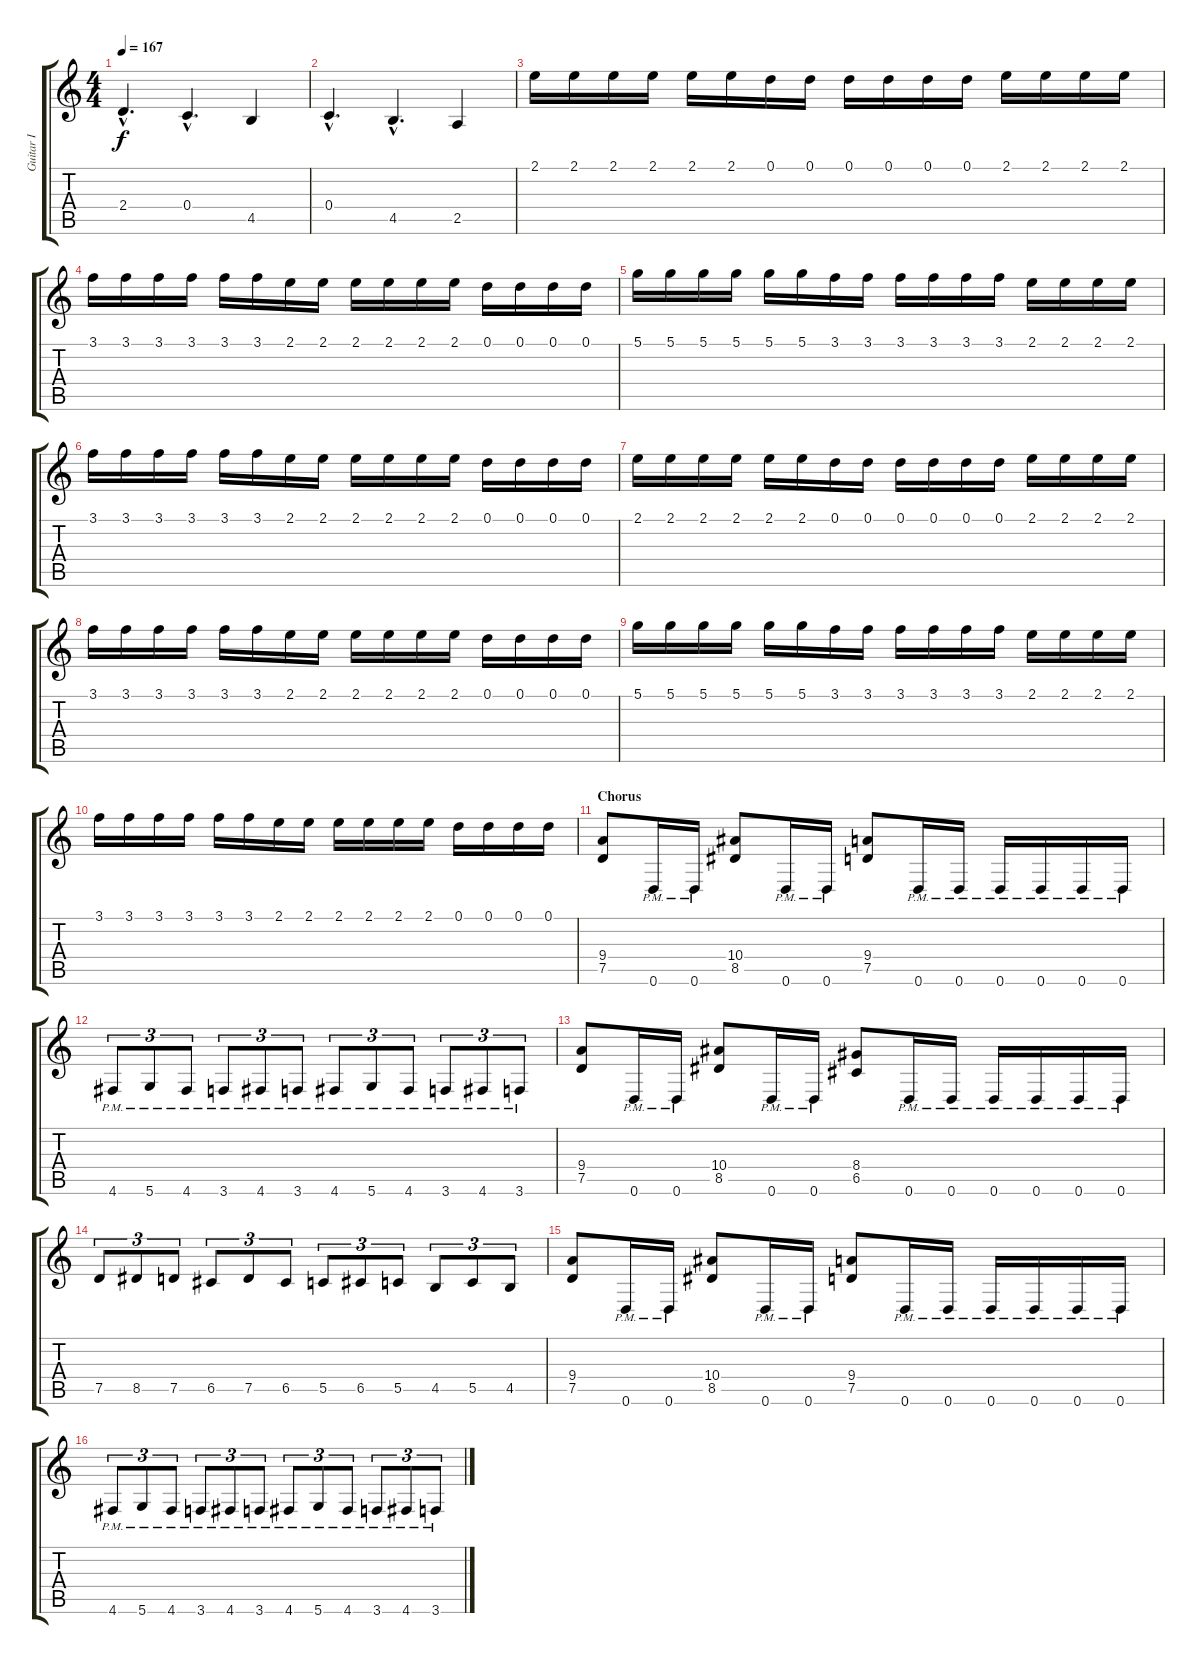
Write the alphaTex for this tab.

\track ("Guitar I" "Guitar I") {instrument distortionguitar}
\staff {score tabs}
\tuning (D4 A3 F3 C3 G2 D2) {hide}
\ts (4 4)
\tempo 167
\clef g2
\ks c
2.4{hac}.4{d dy f} 0.4{hac}.4{d} 4.5.4 |
0.4{hac}.4{d} 4.5{hac}.4{d} 2.5.4 |
2.1.16 2.1.16 2.1.16 2.1.16 2.1.16 2.1.16 0.1.16 0.1.16 0.1.16 0.1.16 0.1.16 0.1.16 2.1.16 2.1.16 2.1.16 2.1.16 |
3.1.16 3.1.16 3.1.16 3.1.16 3.1.16 3.1.16 2.1.16 2.1.16 2.1.16 2.1.16 2.1.16 2.1.16 0.1.16 0.1.16 0.1.16 0.1.16 |
5.1.16 5.1.16 5.1.16 5.1.16 5.1.16 5.1.16 3.1.16 3.1.16 3.1.16 3.1.16 3.1.16 3.1.16 2.1.16 2.1.16 2.1.16 2.1.16 |
3.1.16 3.1.16 3.1.16 3.1.16 3.1.16 3.1.16 2.1.16 2.1.16 2.1.16 2.1.16 2.1.16 2.1.16 0.1.16 0.1.16 0.1.16 0.1.16 |
2.1.16 2.1.16 2.1.16 2.1.16 2.1.16 2.1.16 0.1.16 0.1.16 0.1.16 0.1.16 0.1.16 0.1.16 2.1.16 2.1.16 2.1.16 2.1.16 |
3.1.16 3.1.16 3.1.16 3.1.16 3.1.16 3.1.16 2.1.16 2.1.16 2.1.16 2.1.16 2.1.16 2.1.16 0.1.16 0.1.16 0.1.16 0.1.16 |
5.1.16 5.1.16 5.1.16 5.1.16 5.1.16 5.1.16 3.1.16 3.1.16 3.1.16 3.1.16 3.1.16 3.1.16 2.1.16 2.1.16 2.1.16 2.1.16 |
3.1.16 3.1.16 3.1.16 3.1.16 3.1.16 3.1.16 2.1.16 2.1.16 2.1.16 2.1.16 2.1.16 2.1.16 0.1.16 0.1.16 0.1.16 0.1.16 |
\section ("" "Chorus")
(9.4 7.5).8 0.6{pm}.16 0.6{pm}.16 (10.4 8.5).8 0.6{pm}.16 0.6{pm}.16 (9.4 7.5).8 0.6{pm}.16 0.6{pm}.16 0.6{pm}.16 0.6{pm}.16 0.6{pm}.16 0.6{pm}.16 |
4.6{pm}.8{tu (3 2)} 5.6{pm}.8{tu (3 2)} 4.6{pm}.8{tu (3 2)} 3.6{pm}.8{tu (3 2)} 4.6{pm}.8{tu (3 2)} 3.6{pm}.8{tu (3 2)} 4.6{pm}.8{tu (3 2)} 5.6{pm}.8{tu (3 2)} 4.6{pm}.8{tu (3 2)} 3.6{pm}.8{tu (3 2)} 4.6{pm}.8{tu (3 2)} 3.6{pm}.8{tu (3 2)} |
(9.4 7.5).8 0.6{pm}.16 0.6{pm}.16 (10.4 8.5).8 0.6{pm}.16 0.6{pm}.16 (8.4 6.5).8 0.6{pm}.16 0.6{pm}.16 0.6{pm}.16 0.6{pm}.16 0.6{pm}.16 0.6{pm}.16 |
7.5.8{tu (3 2)} 8.5.8{tu (3 2)} 7.5.8{tu (3 2)} 6.5.8{tu (3 2)} 7.5.8{tu (3 2)} 6.5.8{tu (3 2)} 5.5.8{tu (3 2)} 6.5.8{tu (3 2)} 5.5.8{tu (3 2)} 4.5.8{tu (3 2)} 5.5.8{tu (3 2)} 4.5.8{tu (3 2)} |
(9.4 7.5).8 0.6{pm}.16 0.6{pm}.16 (10.4 8.5).8 0.6{pm}.16 0.6{pm}.16 (9.4 7.5).8 0.6{pm}.16 0.6{pm}.16 0.6{pm}.16 0.6{pm}.16 0.6{pm}.16 0.6{pm}.16 |
4.6{pm}.8{tu (3 2)} 5.6{pm}.8{tu (3 2)} 4.6{pm}.8{tu (3 2)} 3.6{pm}.8{tu (3 2)} 4.6{pm}.8{tu (3 2)} 3.6{pm}.8{tu (3 2)} 4.6{pm}.8{tu (3 2)} 5.6{pm}.8{tu (3 2)} 4.6{pm}.8{tu (3 2)} 3.6{pm}.8{tu (3 2)} 4.6{pm}.8{tu (3 2)} 3.6{pm}.8{tu (3 2)}
